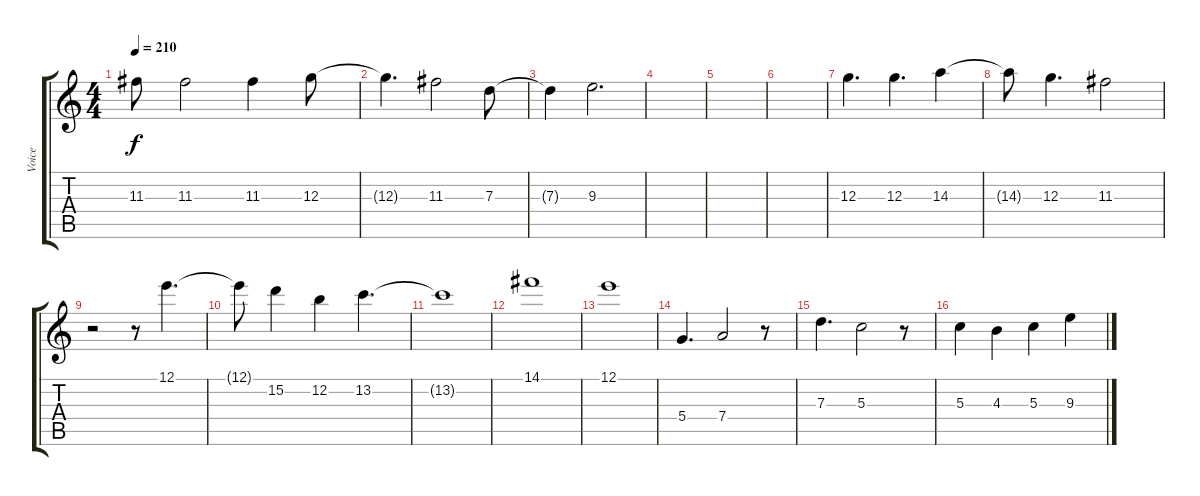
\track ("Voice" "Voice") {instrument distortionguitar}
\staff {score tabs}
\tuning (E4 B3 G3 D3 A2 E2) {hide}
\ts (4 4)
\tempo 210
\clef g2
\ks c
11.3{t}.8{dy f} 11.3.2 11.3.4 12.3.8 |
12.3{t}.4{d} 11.3.2 7.3.8 |
7.3{t}.4 9.3.2{d} |
|
|
|
12.3.4{d} 12.3.4{d} 14.3.4 |
14.3{t}.8 12.3.4{d} 11.3.2 |
r.2 r.8 12.1.4{d} |
12.1{t}.8 15.2.4 12.2.4 13.2.4{d} |
13.2{t}.1 |
14.1.1 |
12.1.1 |
5.4.4{d} 7.4.2 r.8 |
7.3.4{d} 5.3.2 r.8 |
5.3.4 4.3.4 5.3.4 9.3.4
